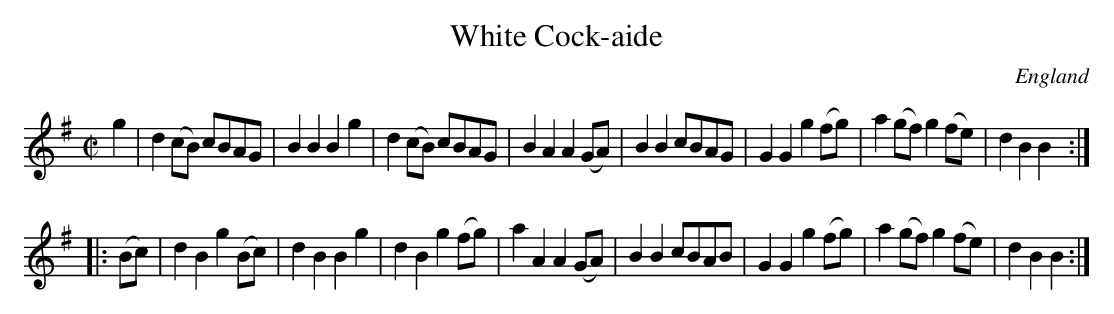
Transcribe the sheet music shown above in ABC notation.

X:1
T:White Cock-aide
L:1/8
M:C|
O:England
K:G major
g2|\
d2(cB) cBAG | B2B2 B2g2 | d2(cB) cBAG | B2A2 A2(GA) |\
B2B2 cBAG | G2G2 g2(fg) | a2(gf) g2(fe) | d2B2 B2 ::
(Bc) |\
d2B2 g2(Bc) | d2B2 B2g2 | d2B2 g2(fg) | a2A2 A2(GA) |\
B2B2 cBAB | G2G2 g2(fg) | a2(gf) g2(fe) | d2B2 B2 :|
